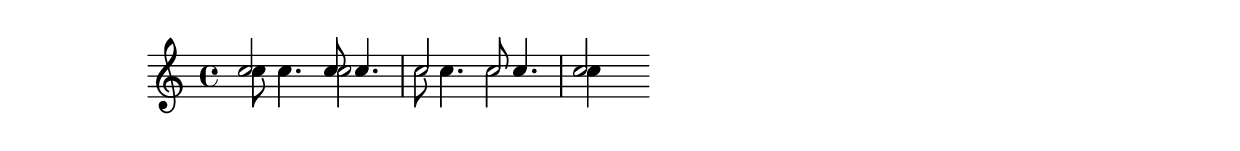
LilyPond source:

\version "2.2.0"
\header {
    texidoc =

    "If @code{merge-differently-headed} is enabled, then
open note heads may be merged with black noteheads, but only
if the black note heads are from 8th or shorter notes.
"
    
}

\paper { raggedright= ##t }


\score {
    \context Staff \notes \relative c'' <<
	{
	    c2 c8 c4.
	    
	    \override Staff.NoteCollision  #'merge-differently-headed = ##t
	    c2 c8 c4.
	    c2
	}\\
	{
	    c8 c4. c2
	    
	    c8 c4. c2
	    c4
	}
    >>
}
